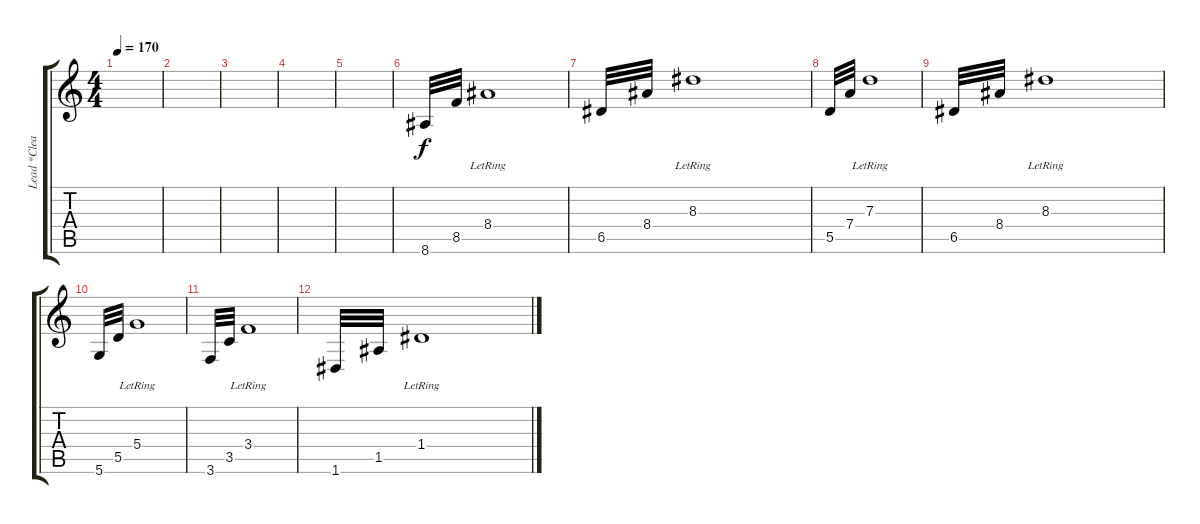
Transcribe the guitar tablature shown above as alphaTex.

\track ("Lead *Clean Parts*" "Lead *Clea") {instrument electricguitarclean}
\staff {score tabs}
\tuning (E4 B3 G3 D3 A2 D2) {hide}
\ts (4 4)
\tempo 170
\clef g2
\ks c
|
|
|
|
|
8.6.32 8.5.32 8.4{lr}.1 |
6.5.32 8.4.32 8.3{lr}.1 |
5.5.32 7.4.32 7.3{lr}.1 |
6.5.32 8.4.32 8.3{lr}.1 |
5.6.32 5.5.32 5.4{lr}.1 |
3.6.32 3.5.32 3.4{lr}.1 |
1.6.32 1.5.32 1.4{lr}.1
